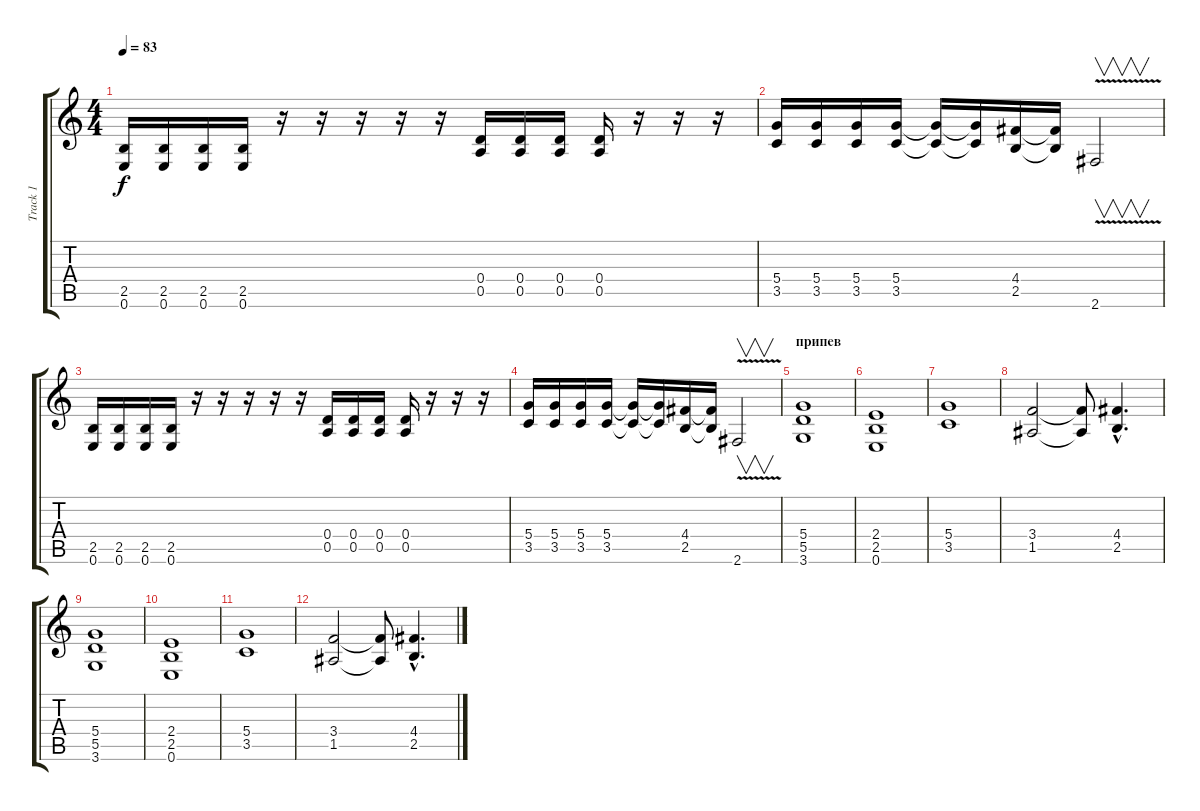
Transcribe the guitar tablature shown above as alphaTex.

\track ("Track 1" "Track 1") {instrument distortionguitar}
\staff {score tabs}
\tuning (E4 B3 G3 D3 A2 E2) {hide}
\ts (4 4)
\tempo 83
\clef g2
\ks c
(2.5 0.6).16{dy f} (2.5 0.6).16 (2.5 0.6).16 (2.5 0.6).16 r.16 r.16 r.16 r.16 r.16 (0.4 0.5).16 (0.4 0.5).16 (0.4 0.5).16 (0.4 0.5).16 r.16 r.16 r.16 |
(5.4 3.5).16 (5.4 3.5).16 (5.4 3.5).16 (5.4 3.5).16 (5.4{t} 3.5{t}).16 (5.4{t} 3.5{t}).16 (4.4 2.5).16 (4.4{t} 2.5{t}).16 2.6{v}.2{v} |
(2.5 0.6).16 (2.5 0.6).16 (2.5 0.6).16 (2.5 0.6).16 r.16 r.16 r.16 r.16 r.16 (0.4 0.5).16 (0.4 0.5).16 (0.4 0.5).16 (0.4 0.5).16 r.16 r.16 r.16 |
(5.4 3.5).16 (5.4 3.5).16 (5.4 3.5).16 (5.4 3.5).16 (5.4{t} 3.5{t}).16 (5.4{t} 3.5{t}).16 (4.4 2.5).16 (4.4{t} 2.5{t}).16 2.6{v}.2{v} |
\section ("" "припев")
(5.4 5.5 3.6).1 |
(2.4 2.5 0.6).1 |
(5.4 3.5).1 |
(3.4 1.5).2 (3.4{t} 1.5{t}).8 (4.4{hac} 2.5{hac}).4{d} |
(5.4 5.5 3.6).1 |
(2.4 2.5 0.6).1 |
(5.4 3.5).1 |
(3.4 1.5).2 (3.4{t} 1.5{t}).8 (4.4{hac} 2.5{hac}).4{d}
